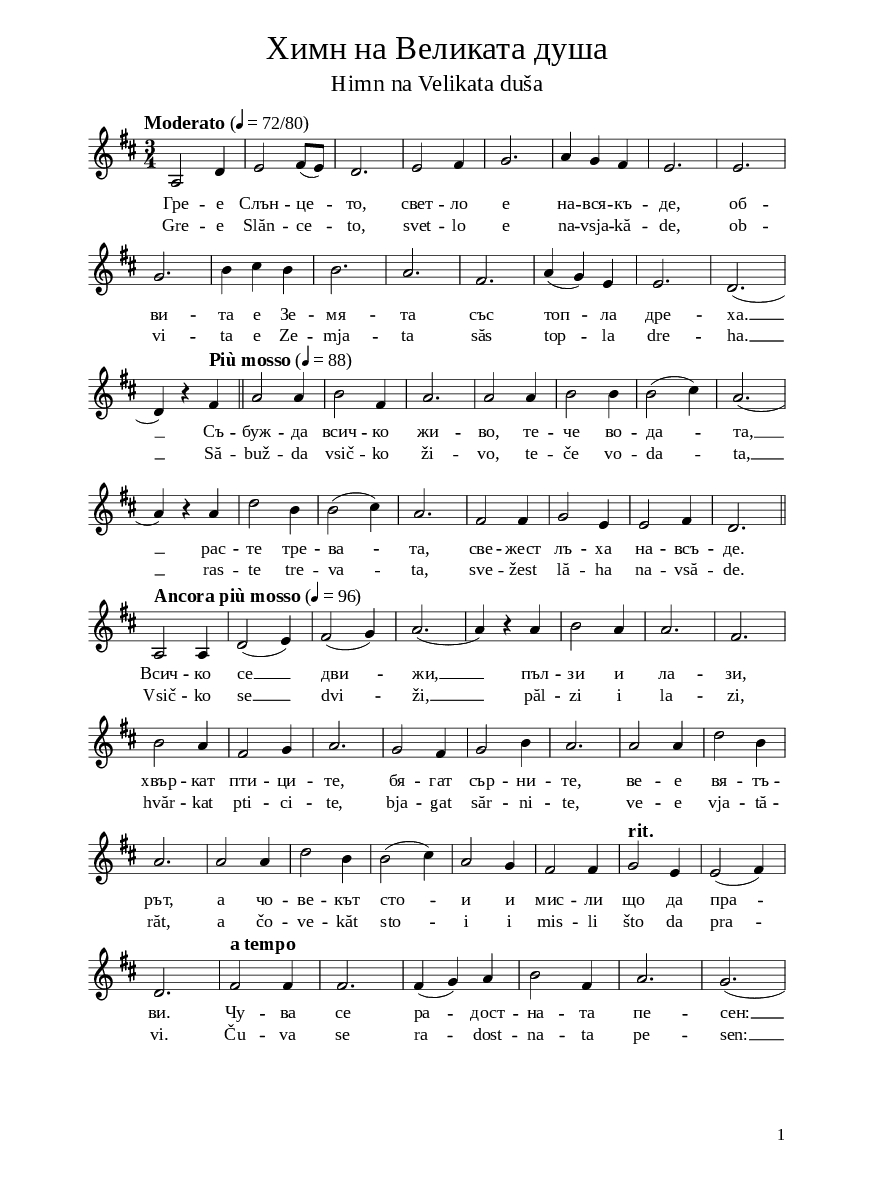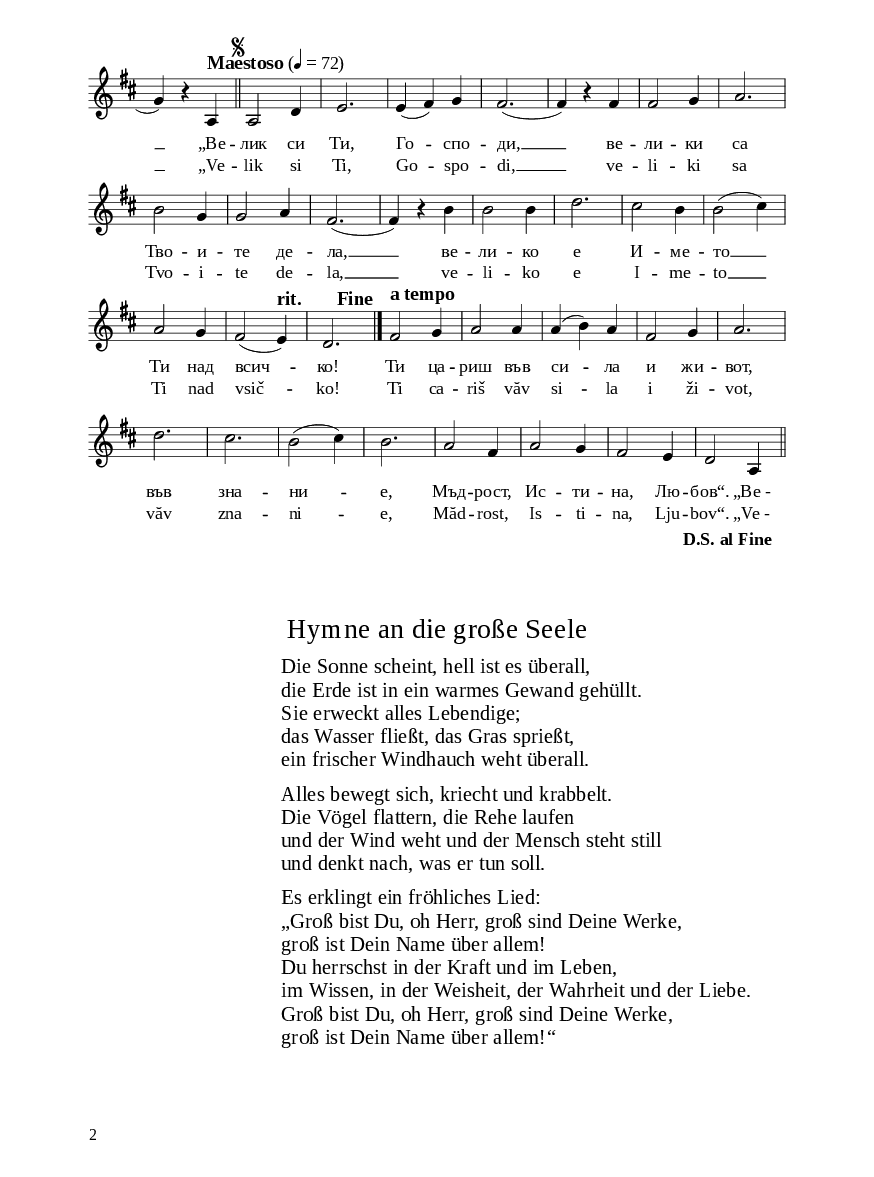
\version "2.24.4"

% include paper part and global functions
\include "include/globals.ily"

\bookpart {
  \label #'ref104
  \tocItem \markup "Химн на Великата душа – Himn na Velikata duša"
  \include "include/bookpart-paper.ily"
  \score {
    \include "include/score-layout.ily"

    \new Voice \absolute {
      \clef treble
      \key d \major
      \time 3/4
      \tempoFunc "Moderato" 4 "72/80"
      \autoBeamOff

      a2 d'4 | e'2 fis'8 [ (e'8) ]| d'2. | e'2 fis'4 | g'2. |

      a'4 g'4 fis'4 | e'2. |   e'2. | \break g'2. | b'4 cis''4 b'4 | b'2. | a'2. |

      fis'2. | a'4 (g'4) e'4 | e'2. |   d'2. (| \break d'4) r4
      \tempoFunc "Più mosso" 4 "88"
      fis'4  \bar "||" a'2 a'4 | b'2 fis'4 |

      a'2. | a'2 a'4 | b'2 b'4 |  b'2 ( cis''4 ) |  a'2. ( | \break a'4 ) r4 a'4 |

      d''2 b'4 | b'2 ( cis''4 ) | a'2. | fis'2 fis'4  |  g'2 e'4 |  e'2 fis'4 |

      d'2.  \bar "||" \break
      \tempoFunc "Ancora più mosso" 4 "96"

      a2 a4 | d'2 ( e'4 ) | fis'2 ( g'4 ) | a'2. (| a'4 ) r4 a'4 |  b'2 a'4 |

      a'2. | fis'2. | \break

      b'2 a'4 | fis'2 g'4 | a'2. | g'2 fis'4 |

      g'2 b'4 |  a'2. |  a'2 a'4 | d''2 b'4 | \break a'2.  | a'2 a'4 |

      d''2 b'4 | b'2 ( cis''4 ) |  a'2 g'4  |  fis'2  fis'4 |
      \tempo "rit." g'2  e'4 | e'2 ( fis'4 ) | \break
      d'2. | \tempo "a tempo" fis'2 fis'4 | fis'2. | fis'4 ( g'4 )  a'4 | b'2 fis'4 |  a'2.
      | % 61
      g'2. (| \break g'4) r4  \tempoFunc "Maestoso" 4 "72" a4 \mark \markup {\small \musicglyph "scripts.segno" }  \bar "||"
      a2  d'4 | % 63
      e'2. | % 64
      e'4 (  fis'4 )  g'4 |  % 65
      fis'2. (|   fis'4) r4  fis'4 |  % 66
      fis'2  g'4 |  % 67
      a'2. | \break % 68
      b'2  g'4 | % 69
      g'2  a'4 |
      fis'2. (| fis'4) r4 b'4 | % 71
      b'2  b'4 | % 72
      d''2.  | % 73
      cis''2  b'4 | % 74
      b'2 (  cis''4 ) |\break % 75
      a'2  g'4 |  % 76
      fis'2 ( \tempo "rit." e'4 )  | % 77
      \tempo "   Fine" d'2. \bar "|."
      | % 78
      \tempo "a tempo" fis'2 g'4 | % 79
      a'2  a'4 |
      a'4 (  b'4 )  a'4 | % 81
      fis'2  g'4 |  % 82
      a'2. | \break % 83
      d''2. | % 84
      cis''2. | % 85
      b'2 (  cis''4 ) | % 86
      b'2.  | % 87
      a'2  fis'4 | % 88
      a'2  g'4 | % 89
      fis'2  e'4 |
      d'2  a4 | \bar"||"
    }

    \addlyrics {
      Гре -- е Слън -- це -- то, свет -- ло е

      на -- вся -- къ -- де,  об -- ви -- та е Зе -- мя -- та със топ -- ла дре -- ха. __

      Съ -- буж -- да всич  --  ко жи -- во,

      те -- че во -- да -- та, __ рас -- те тре -- ва -- та,

      све -- жест лъ -- ха на -- всъ -- де.

      Всич -- ко се __ дви -- жи, __ пъл -- зи и ла -- зи,

      хвър -- кат пти -- ци -- те, бя -- гат сър -- ни -- те,

      ве -- е вя -- тъ -- рът, а чо -- ве -- кът сто -- и

      и мис -- ли що да пра -- ви.

      Чу -- ва се ра -- дост -- на -- та пе -- сен: __

      „Ве -- лик си Ти, Го -- спо -- ди, __

      ве -- ли -- ки са Тво -- и -- те де -- ла, __

      ве -- ли -- ко е И -- ме -- то __ Ти над всич -- ко!

      Ти ца -- риш във си -- ла и жи -- вот,

      във зна -- ни -- е, Мъд -- рост,

      Ис -- ти -- на, Лю -- бов“. "„Ве - "

    }


    \addlyrics {
      Gre -- e Slăn -- ce -- to, svet -- lo e

      na -- vsja -- kă -- de,  ob -- vi -- ta e Ze -- mja -- ta săs top -- la dre -- ha. __

      Să -- buž -- da vsič  --  ko ži -- vo,

      te -- če vo -- da -- ta, __ ras -- te tre -- va -- ta,

      sve -- žest lă -- ha na -- vsă -- de.

      Vsič -- ko se __ dvi -- ži, __ păl -- zi i la -- zi,

      hvăr -- kat pti -- ci -- te, bja -- gat săr -- ni -- te,

      ve -- e vja -- tă -- răt, a čo -- ve -- kăt sto -- i

      i mis -- li što da pra -- vi.

      Ču -- va se ra -- dost -- na -- ta pe -- sen: __

      „Ve -- lik si Ti, Go -- spo -- di, __

      ve -- li -- ki sa Tvo -- i -- te de -- la, __

      ve -- li -- ko e I -- me -- to __ Ti nad vsič -- ko!

      Ti ca -- riš văv si -- la i ži -- vot,

      văv zna -- ni -- e, Măd -- rost,

      Is -- ti -- na, Lju -- bov“. "„Ve - "

    }


    \header {
      title = \titleFunc "Химн на Великата душа" "Himn na Velikata duša"
    }

    \midi{}

  } % score

  \markup \empty-one

  \markup \dc-one "D.S. al Fine"
  %

  % include foreign translation(s) of the song

  \markup \vspace #3
  \version "2.24.4"

\markup \fill-line { \fontsize #deTitleFontSize "Hymne an die große Seele" }
\markup \null
\markup \null
\markup \abs-fontsize #10 {
  \hspace #25
  \override #`(baseline-skip . ,deCoupletBaselineSkip)

  \column { 
    \line { " "Die Sonne scheint, hell ist es überall, }

    \line { " "die Erde ist in ein warmes Gewand gehüllt. }

    \line { " "Sie erweckt alles Lebendige; }

    \line { " "das Wasser fließt, das Gras sprießt, }

    \line { " " ein frischer Windhauch weht überall. }
 \vspace #0.5

    \line { " "Alles bewegt sich, kriecht und krabbelt.}

    \line { " "Die Vögel flattern, die Rehe laufen }

    \line { " "und der Wind weht und der Mensch steht still}

    \line { " "und denkt nach, was er tun soll. }
    
 \vspace #0.5
    \line { " "Es erklingt ein fröhliches Lied:}

    \line { " "„Groß bist Du, oh Herr, groß sind Deine Werke, }

    \line { " " groß ist Dein Name über allem!}
  

    \line { " "Du herrschst in der Kraft und im Leben,}

    \line { " "im Wissen, in der Weisheit, der Wahrheit und der Liebe.}
    

    \line { " "Groß bist Du, oh Herr, groß sind Deine Werke, }

    \line { " "groß ist Dein Name über allem!“}

  }
}


} % bookpart
